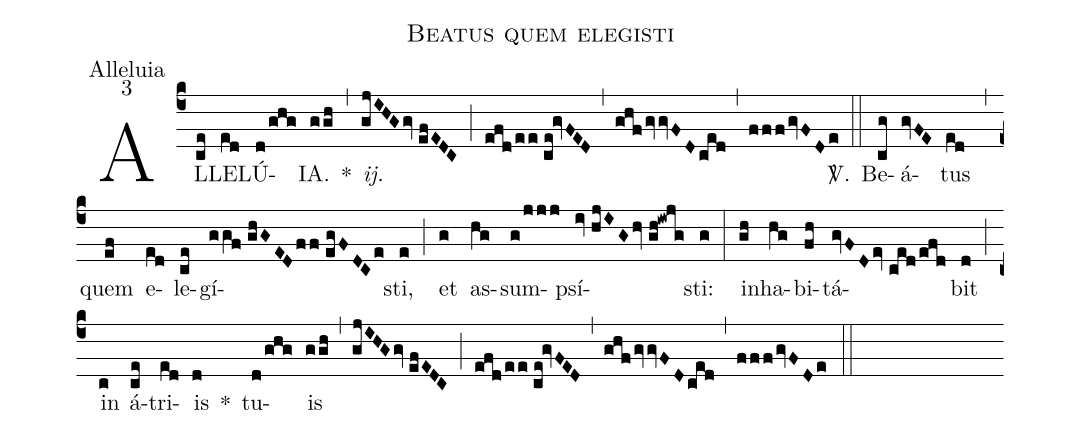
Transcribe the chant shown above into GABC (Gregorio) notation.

name:Beatus quem elegisti;
office-part:Alleluia;
mode:3;
%%
(c4) AL(ce)LE(ed)LÚ(d/ghg)IA.(ggh) *(,) <i>ij.</i>(gjIHGgv//efEDC) (;) (efd/ee//ce!gvFED) (,) (ghf/gvvFD/ced) (,) (fff/gvFDe) <sp>V/</sp>.(::) Be(cg)á(gvFE)tus(ed) (,) quem(ef) e(ed)le(ce)gí(ggf//ghGEDff//egFDCe)sti,(e) (;) et(g) as(hg)sum(g/jjj)psí(iv//hjIGhv//gh!iwjg)sti:(g) (:) in(gh)ha(hg)bi(fh)tá(gvFDev//ced/efd)bit(d) (;) in(c) á(ce)tri(ed)is(d) *() tu(d/ghg)is(ggh) (,) (gjIHGgv//efEDC) (;) (efd/ee//ce!gvFED) (,) (ghfgvvFD/ced) (,) (fff/gvFDe) (::)
